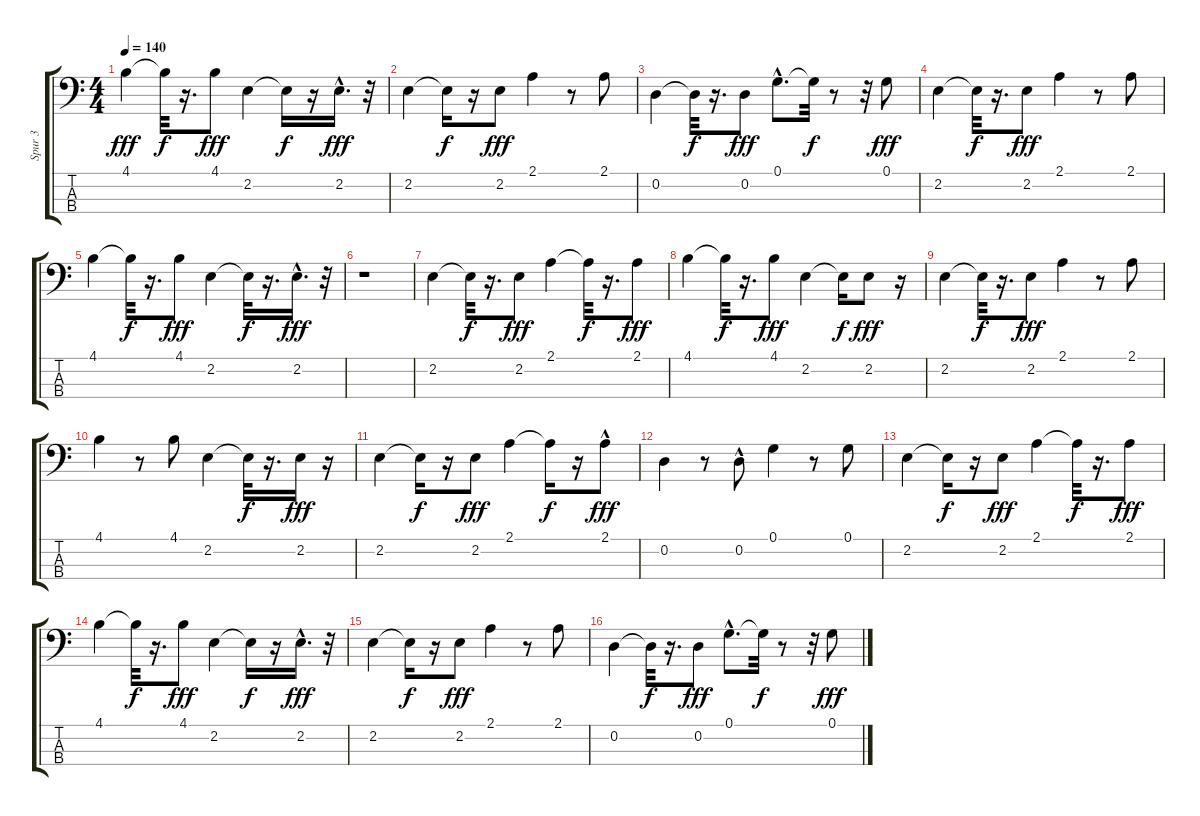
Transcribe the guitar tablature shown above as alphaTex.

\track ("Spur 3" "Spur 3") {instrument fretlessbass}
\staff {score tabs}
\tuning (G2 D2 A1 E1) {hide}
\ts (4 4)
\tempo 140
\clef f4
\ks c
4.1.4{dy fff} 4.1{t}.32{dy f} r.16{d} 4.1.8{dy fff} 2.2.4 2.2{t}.16{dy f} r.16 2.2{hac}.16{d dy fff} r.32 |
2.2.4 2.2{t}.16{dy f} r.16 2.2.8{dy fff} 2.1.4 r.8 2.1.8 |
0.2.4 0.2{t}.32{dy f} r.16{d} 0.2.8{dy fff} 0.1{hac}.8{d} 0.1{t}.32{dy f} r.8 r.32 0.1.8{dy fff} |
2.2.4 2.2{t}.32{dy f} r.16{d} 2.2.8{dy fff} 2.1.4 r.8 2.1.8 |
4.1.4 4.1{t}.32{dy f} r.16{d} 4.1.8{dy fff} 2.2.4 2.2{t}.32{dy f} r.16{d} 2.2{hac}.16{d dy fff} r.32 |
r.1 |
2.2.4 2.2{t}.32{dy f} r.16{d} 2.2.8{dy fff} 2.1.4 2.1{t}.32{dy f} r.16{d} 2.1.8{dy fff} |
4.1.4 4.1{t}.32{dy f} r.16{d} 4.1.8{dy fff} 2.2.4 2.2{t}.16{dy f} 2.2.8{dy fff} r.16 |
2.2.4 2.2{t}.32{dy f} r.16{d} 2.2.8{dy fff} 2.1.4 r.8 2.1.8 |
4.1.4 r.8 4.1.8 2.2.4 2.2{t}.32{dy f} r.16{d} 2.2.16{dy fff} r.16 |
2.2.4 2.2{t}.16{dy f} r.16 2.2.8{dy fff} 2.1.4 2.1{t}.16{dy f} r.16 2.1{hac}.8{dy fff} |
0.2.4 r.8 0.2{hac}.8 0.1.4 r.8 0.1.8 |
2.2.4 2.2{t}.16{dy f} r.16 2.2.8{dy fff} 2.1.4 2.1{t}.32{dy f} r.16{d} 2.1.8{dy fff} |
4.1.4 4.1{t}.32{dy f} r.16{d} 4.1.8{dy fff} 2.2.4 2.2{t}.16{dy f} r.16 2.2{hac}.16{d dy fff} r.32 |
2.2.4 2.2{t}.16{dy f} r.16 2.2.8{dy fff} 2.1.4 r.8 2.1.8 |
0.2.4 0.2{t}.32{dy f} r.16{d} 0.2.8{dy fff} 0.1{hac}.8{d} 0.1{t}.32{dy f} r.8 r.32 0.1.8{dy fff}
